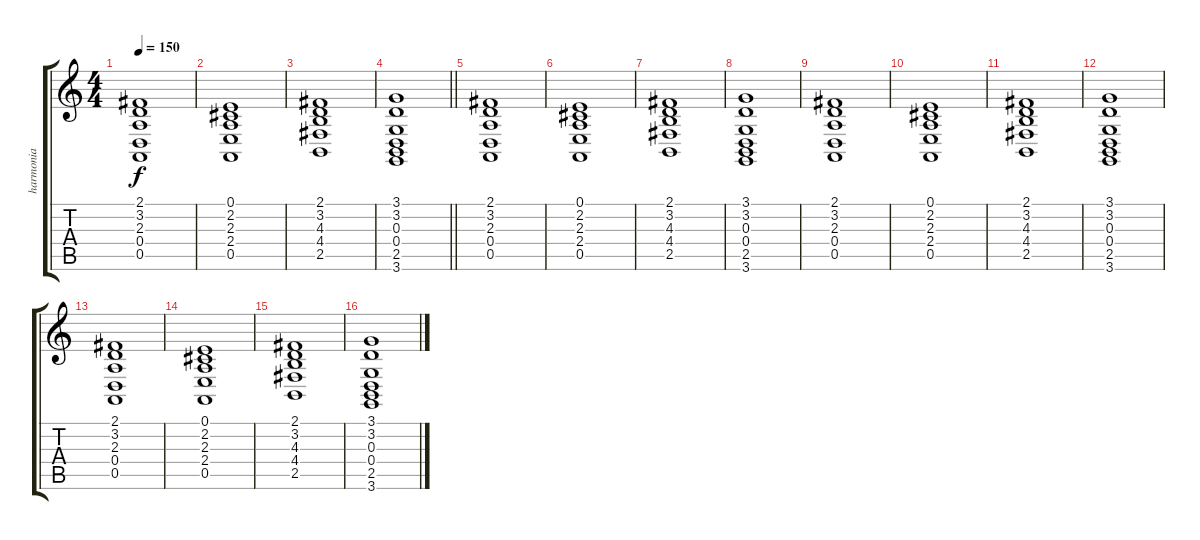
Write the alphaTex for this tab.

\track ("harmonia" "harmonia") {instrument harmonica}
\staff {score tabs}
\tuning (E4 B3 G3 D3 A2 E2) {hide}
\ts (4 4)
\tempo 150
\clef g2
\ks c
(2.1 3.2 2.3 0.4 0.5).1{dy f} |
(0.1 2.2 2.3 2.4 0.5).1 |
(2.1 3.2 4.3 4.4 2.5).1 |
\barLineRight lightlight
(3.1 3.2 0.3 0.4 2.5 3.6).1 |
(2.1 3.2 2.3 0.4 0.5).1 |
(0.1 2.2 2.3 2.4 0.5).1 |
(2.1 3.2 4.3 4.4 2.5).1 |
(3.1 3.2 0.3 0.4 2.5 3.6).1 |
(2.1 3.2 2.3 0.4 0.5).1 |
(0.1 2.2 2.3 2.4 0.5).1 |
(2.1 3.2 4.3 4.4 2.5).1 |
(3.1 3.2 0.3 0.4 2.5 3.6).1 |
(2.1 3.2 2.3 0.4 0.5).1 |
(0.1 2.2 2.3 2.4 0.5).1 |
(2.1 3.2 4.3 4.4 2.5).1 |
(3.1 3.2 0.3 0.4 2.5 3.6).1
